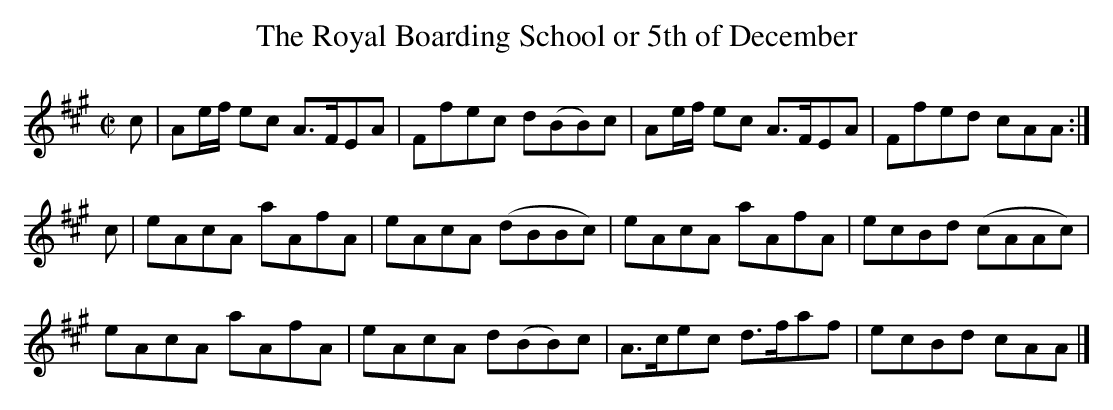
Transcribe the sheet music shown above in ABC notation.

X:1
T:Royal Boarding School or 5th of December, The
M:C|
K:A
c|\
Ae/f/ ec A>FEA| Ffec d(BB)c| Ae/f/ ec A>FEA| Ffed cAA:|
c|\
eAcA aAfA| eAcA (dBBc)| eAcA aAfA| ecBd (cAAc)|
eAcA aAfA| eAcA d(BB)c| A>cec d>faf| ecBd cAA|]
